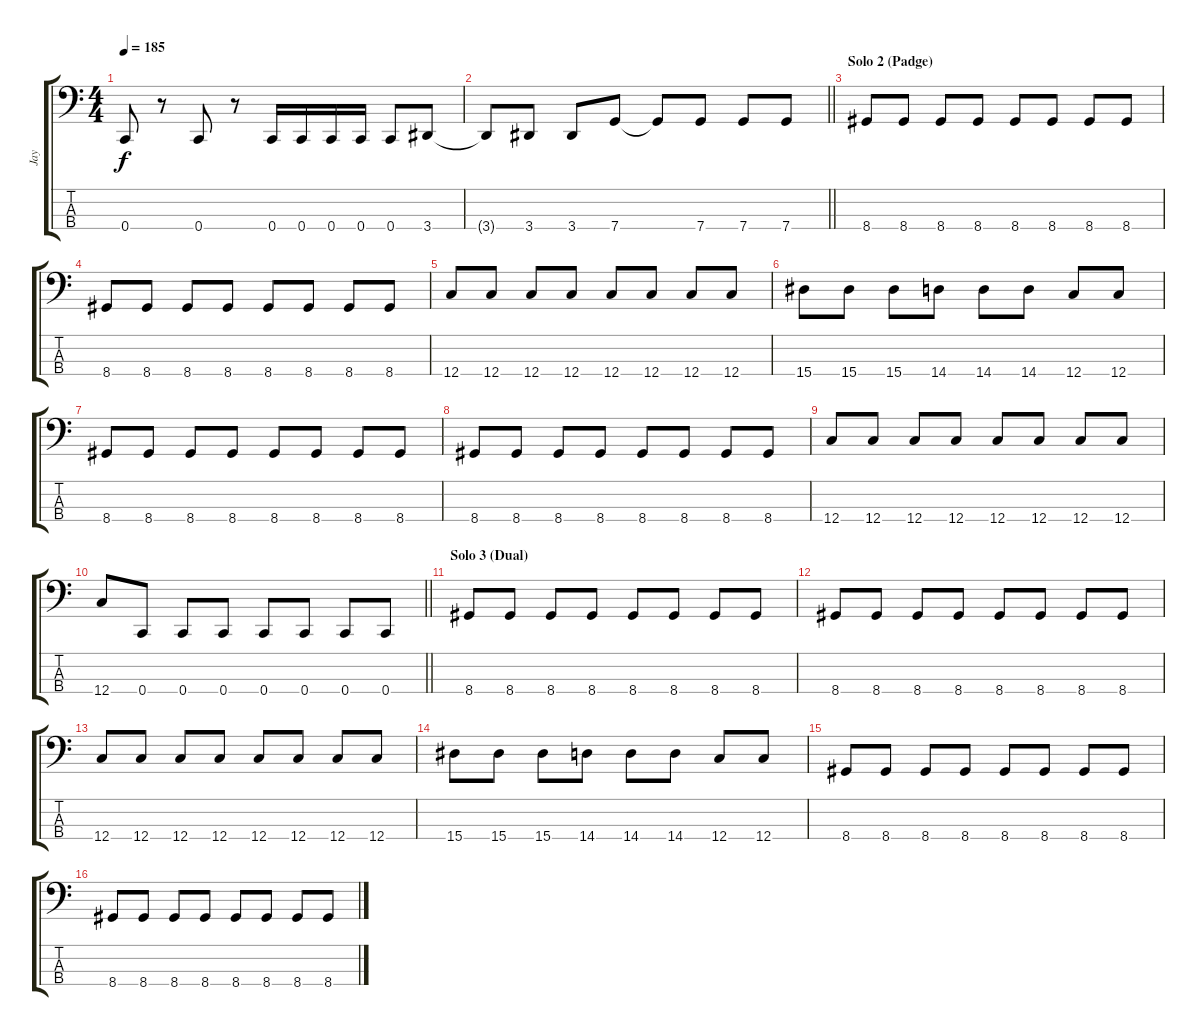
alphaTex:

\track ("Jay" "Jay") {instrument electricbasspick}
\staff {score tabs}
\tuning (F2 C2 G1 C1) {hide}
\ts (4 4)
\tempo 185
\clef f4
\ks c
0.4.8{dy f} r.8 0.4.8 r.8 0.4.16 0.4.16 0.4.16 0.4.16 0.4.8 3.4.8 |
\barLineRight lightlight
3.4{t}.8 3.4.8 3.4.8 7.4.8 7.4{t}.8 7.4.8 7.4.8 7.4.8 |
\section ("" "Solo 2 (Padge)")
8.4.8 8.4.8 8.4.8 8.4.8 8.4.8 8.4.8 8.4.8 8.4.8 |
8.4.8 8.4.8 8.4.8 8.4.8 8.4.8 8.4.8 8.4.8 8.4.8 |
12.4.8 12.4.8 12.4.8 12.4.8 12.4.8 12.4.8 12.4.8 12.4.8 |
15.4.8 15.4.8 15.4.8 14.4.8 14.4.8 14.4.8 12.4.8 12.4.8 |
8.4.8 8.4.8 8.4.8 8.4.8 8.4.8 8.4.8 8.4.8 8.4.8 |
8.4.8 8.4.8 8.4.8 8.4.8 8.4.8 8.4.8 8.4.8 8.4.8 |
12.4.8 12.4.8 12.4.8 12.4.8 12.4.8 12.4.8 12.4.8 12.4.8 |
\barLineRight lightlight
12.4.8 0.4.8 0.4.8 0.4.8 0.4.8 0.4.8 0.4.8 0.4.8 |
\section ("" "Solo 3 (Dual)")
8.4.8 8.4.8 8.4.8 8.4.8 8.4.8 8.4.8 8.4.8 8.4.8 |
8.4.8 8.4.8 8.4.8 8.4.8 8.4.8 8.4.8 8.4.8 8.4.8 |
12.4.8 12.4.8 12.4.8 12.4.8 12.4.8 12.4.8 12.4.8 12.4.8 |
15.4.8 15.4.8 15.4.8 14.4.8 14.4.8 14.4.8 12.4.8 12.4.8 |
8.4.8 8.4.8 8.4.8 8.4.8 8.4.8 8.4.8 8.4.8 8.4.8 |
8.4.8 8.4.8 8.4.8 8.4.8 8.4.8 8.4.8 8.4.8 8.4.8
